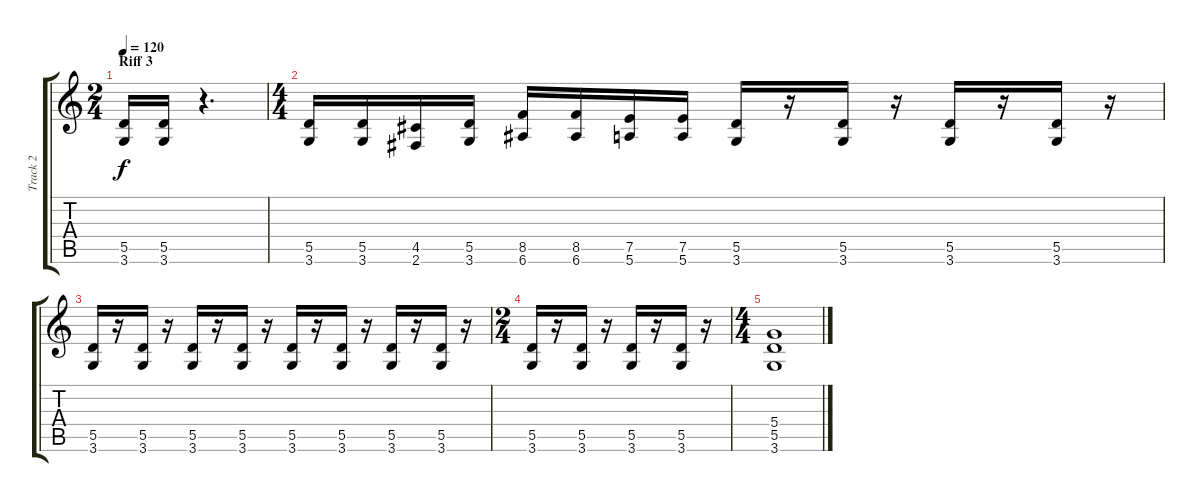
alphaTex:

\track ("Track 2" "Track 2") {instrument distortionguitar}
\staff {score tabs}
\tuning (E4 B3 G3 D3 A2 E2) {hide}
\ts (2 4)
\section ("" "Riff 3")
\tempo 120
\clef g2
\ks c
(5.5 3.6).16{dy f} (5.5 3.6).16 r.4{d} |
\ts (4 4)
(5.5 3.6).16 (5.5 3.6).16 (4.5 2.6).16 (5.5 3.6).16 (8.5 6.6).16 (8.5 6.6).16 (7.5 5.6).16 (7.5 5.6).16 (5.5 3.6).16 r.16 (5.5 3.6).16 r.16 (5.5 3.6).16 r.16 (5.5 3.6).16 r.16 |
(5.5 3.6).16 r.16 (5.5 3.6).16 r.16 (5.5 3.6).16 r.16 (5.5 3.6).16 r.16 (5.5 3.6).16 r.16 (5.5 3.6).16 r.16 (5.5 3.6).16 r.16 (5.5 3.6).16 r.16 |
\ts (2 4)
(5.5 3.6).16 r.16 (5.5 3.6).16 r.16 (5.5 3.6).16 r.16 (5.5 3.6).16 r.16 |
\ts (4 4)
(5.4 5.5 3.6).1
